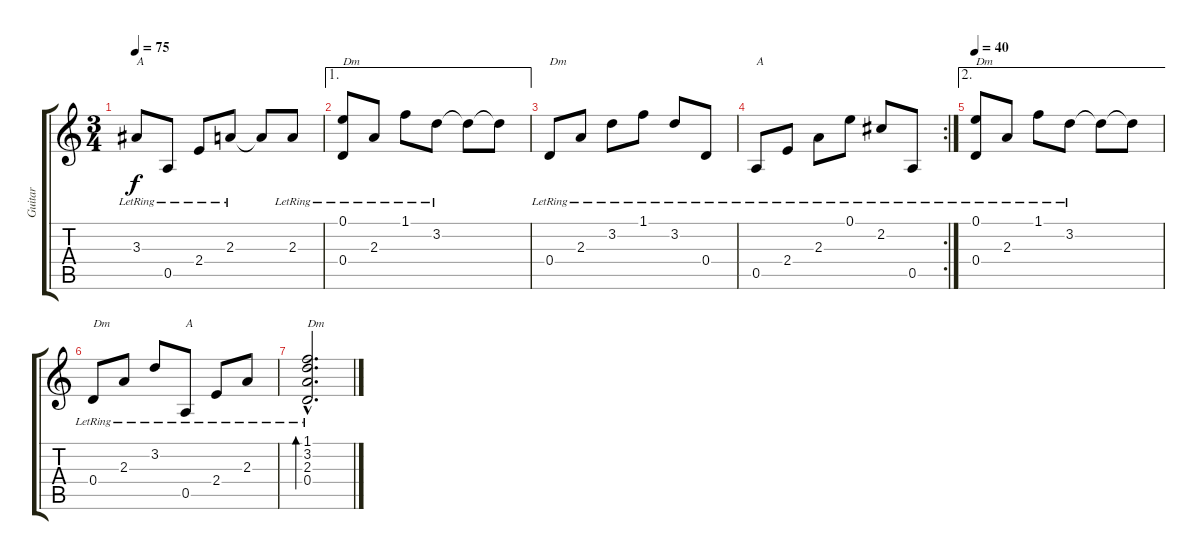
\track ("Guitar" "Guitar") {instrument acousticguitarnylon}
\staff {score tabs}
\tuning (E4 B3 G3 D3 A2 E2) {hide}
\ts (3 4)
\tempo 75
\clef g2
\ks c
3.3{lr}.8{txt "A" dy f} 0.5{lr}.8 2.4{lr}.8 2.3{lr}.8 2.3{t}.8 2.3{lr}.8 |
\ae 1
(0.1{lr} 0.4{lr}).8{txt "Dm"} 2.3{lr}.8 1.1{lr}.8 3.2{lr}.8 3.2{t}.8 3.2{t}.8 |
0.4{lr}.8{txt "Dm"} 2.3{lr}.8 3.2{lr}.8 1.1{lr}.8 3.2{lr}.8 0.4{lr}.8 |
\rc 2
0.5{lr}.8{txt "A"} 2.4{lr}.8 2.3{lr}.8 0.1{lr}.8 2.2{lr}.8 0.5{lr}.8 |
\ae 2
\tempo 40
(0.1{lr} 0.4{lr}).8{txt "Dm"} 2.3{lr}.8 1.1{lr}.8 3.2{lr}.8 3.2{t}.8 3.2{t}.8 |
0.4{lr}.8{txt "Dm"} 2.3{lr}.8 3.2{lr}.8 0.5{lr}.8{txt "A"} 2.4{lr}.8 2.3{lr}.8 |
(1.1{hac lr} 3.2{hac lr} 2.3{hac lr} 0.4{hac lr}).2{d bd 240 txt "Dm"}
